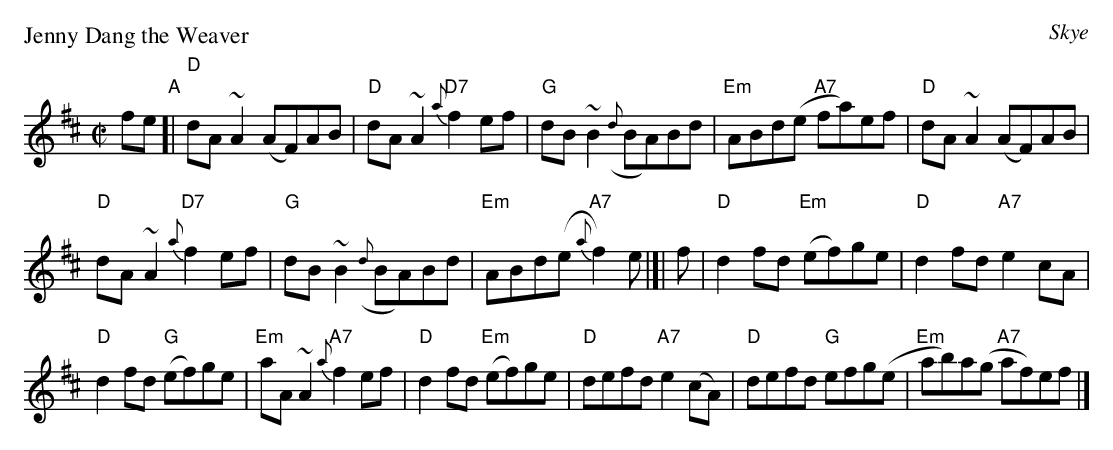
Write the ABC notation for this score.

X:1
P: Jenny Dang the Weaver
O: Skye
M: C|
L: 1/8
K: D
fe "A"[|\
"D"dA~A2 (AF)AB | "D"dA~A2 {a}"D7"f2ef |\
"G"dB~B2 ({d}BA)Bd | "Em"ABd(e "A7"fa)ef |\
"D"dA~A2 (AF)AB |
"D"dA~A2 "D7"{a}f2ef |\
"G"dB~B2 ({d}BA)Bd | "Em"ABd(e {a}"A7"f2)e |]| f |\
"D"d2fd "Em"(ef)ge | "D"d2fd "A7"e2cA |
"D"d2fd "G"(ef)ge | "Em"aA~A2 "A7"{a}f2ef |\
"D"d2fd "Em"(ef)ge | "D"defd "A7"e2(cA) |\
"D"defd "G"efg(e | "Em"ab)a(g "A7"af)ef |]
